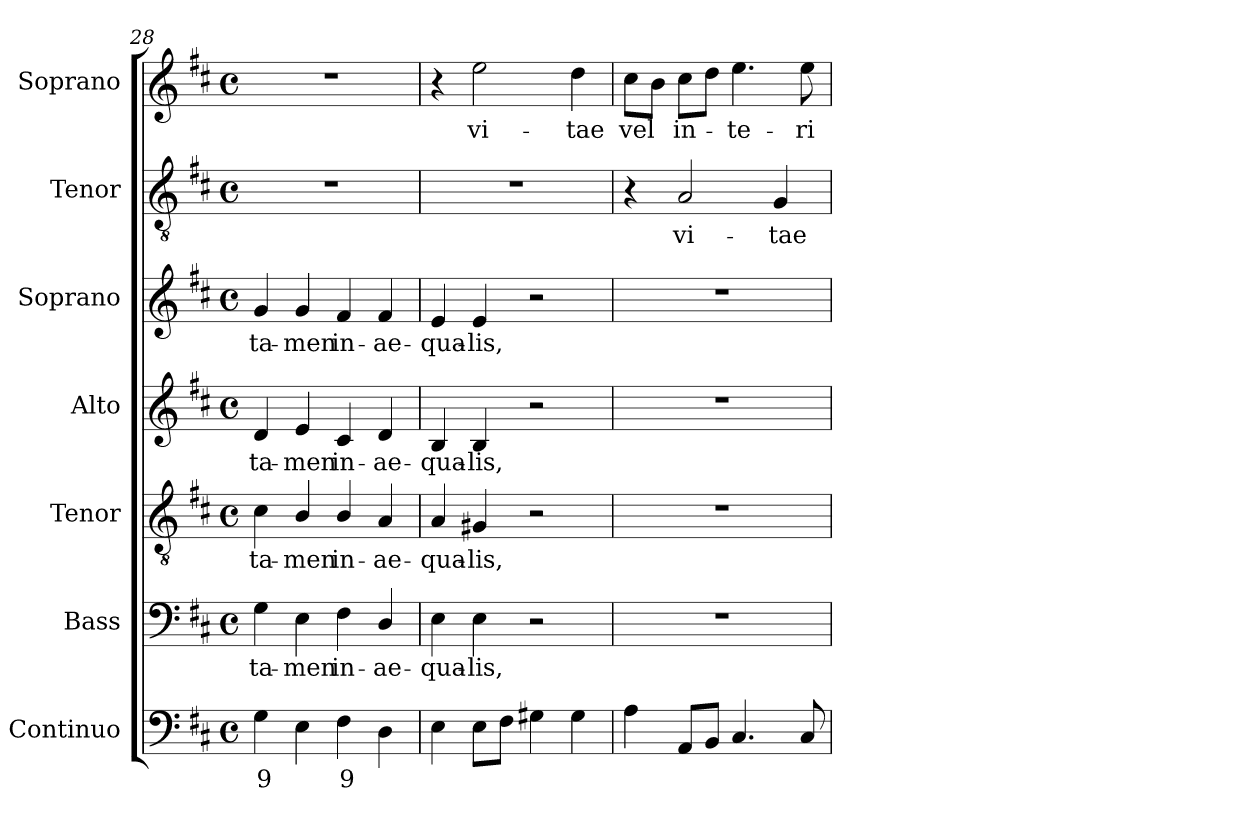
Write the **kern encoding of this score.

**kern	**text	**kern	**text	**kern	**text	**kern	**text	**kern	**text	**kern	**text	**kern	**text
*part7	*part7	*part6	*part6	*part5	*part5	*part4	*part4	*part3	*part3	*part2	*part2	*part1	*part1
*staff7	*staff7	*staff6	*staff6	*staff5	*staff5	*staff4	*staff4	*staff3	*staff3	*staff2	*staff2	*staff1	*staff1
*I"Continuo	*	*I"Bass	*	*I"Tenor	*	*I"Alto	*	*I"Soprano	*	*I"Tenor	*	*I"Soprano	*
*I'Cont.	*	*I'B.	*	*I'T.	*	*I'A.	*	*I'S.	*	*I'T.	*	*I'S.	*
*clefF4	*	*clefF4	*	*clefGv2	*	*clefG2	*	*clefG2	*	*clefGv2	*	*clefG2	*
*	*	*	*	*ITrd7c12	*	*	*	*	*	*ITrd7c12	*	*	*
*k[f#c#]	*	*k[f#c#]	*	*k[f#c#]	*	*k[f#c#]	*	*k[f#c#]	*	*k[f#c#]	*	*k[f#c#]	*
*D:	*	*D:	*	*D:	*	*D:	*	*D:	*	*D:	*	*D:	*
*M4/4	*	*M4/4	*	*M4/4	*	*M4/4	*	*M4/4	*	*M4/4	*	*M4/4	*
*met(c)	*	*met(c)	*	*met(c)	*	*met(c)	*	*met(c)	*	*met(c)	*	*met(c)	*
=28	=28	=28	=28	=28	=28	=28	=28	=28	=28	=28	=28	=28	=28
!	!LO:LY:b:color=#000000	!	!	!	!	!	!	!	!	!	!	!	!
!	!	!	!LO:LY:b:color=#000000	!	!	!	!	!	!	!	!	!	!
!	!	!	!	!	!LO:LY:b:color=#000000	!	!	!	!	!	!	!	!
!	!	!	!	!	!	!	!LO:LY:b:color=#000000	!	!	!	!	!	!
!	!	!	!	!	!	!	!	!	!LO:LY:b:color=#000000	!	!	!	!
4Gi\	9	4Gi\	ta-	4C#i\	ta-	4di/	ta-	4gi/	ta-	1r	.	1r	.
!	!	!	!LO:LY:b:color=#000000	!	!	!	!	!	!	!	!	!	!
!	!	!	!	!	!LO:LY:b:color=#000000	!	!	!	!	!	!	!	!
!	!	!	!	!	!	!	!LO:LY:b:color=#000000	!	!	!	!	!	!
!	!	!	!	!	!	!	!	!	!LO:LY:b:color=#000000	!	!	!	!
4Ei\	.	4Ei\	-men	4BBi/	-men	4ei/	-men	4gi/	-men	.	.	.	.
!	!LO:LY:b:color=#000000	!	!	!	!	!	!	!	!	!	!	!	!
!	!	!	!LO:LY:b:color=#000000	!	!	!	!	!	!	!	!	!	!
!	!	!	!	!	!LO:LY:b:color=#000000	!	!	!	!	!	!	!	!
!	!	!	!	!	!	!	!LO:LY:b:color=#000000	!	!	!	!	!	!
!	!	!	!	!	!	!	!	!	!LO:LY:b:color=#000000	!	!	!	!
4F#i\	9	4F#i\	in-	4BBi/	in-	4c#i/	in-	4f#i/	in-	.	.	.	.
!	!	!	!LO:LY:b:color=#000000	!	!	!	!	!	!	!	!	!	!
!	!	!	!	!	!LO:LY:b:color=#000000	!	!	!	!	!	!	!	!
!	!	!	!	!	!	!	!LO:LY:b:color=#000000	!	!	!	!	!	!
!	!	!	!	!	!	!	!	!	!LO:LY:b:color=#000000	!	!	!	!
4Di\	.	4Di/	-ae-	4AAi/	-ae-	4di/	-ae-	4f#i/	-ae-	.	.	.	.
=29	=29	=29	=29	=29	=29	=29	=29	=29	=29	=29	=29	=29	=29
!	!	!	!LO:LY:b:color=#000000	!	!	!	!	!	!	!	!	!	!
!	!	!	!	!	!LO:LY:b:color=#000000	!	!	!	!	!	!	!	!
!	!	!	!	!	!	!	!LO:LY:b:color=#000000	!	!	!	!	!	!
!	!	!	!	!	!	!	!	!	!LO:LY:b:color=#000000	!	!	!	!
4Ei\	.	4Ei\	-qua-	4AAi/	-qua-	4Bi/	-qua-	4ei/	-qua-	1r	.	4r	.
!	!	!	!LO:LY:b:color=#000000	!	!	!	!	!	!	!	!	!	!
!	!	!	!	!	!LO:LY:b:color=#000000	!	!	!	!	!	!	!	!
!	!	!	!	!	!	!	!LO:LY:b:color=#000000	!	!	!	!	!	!
!	!	!	!	!	!	!	!	!	!LO:LY:b:color=#000000	!	!	!	!
!	!	!	!	!	!	!	!	!	!	!	!	!	!LO:LY:b:color=#000000
8Ei\L	.	4Ei\	-lis,	4GG#Xi/	-lis,	4Bi/	-lis,	4ei/	-lis,	.	.	2eei\	vi-
8F#i\J	.	.	.	.	.	.	.	.	.	.	.	.	.
4G#Xi\	.	2r	.	2r	.	2r	.	2r	.	.	.	.	.
!	!	!	!	!	!	!	!	!	!	!	!	!	!LO:LY:b:color=#000000
4G#i\	.	.	.	.	.	.	.	.	.	.	.	4ddi\	-tae
=30	=30	=30	=30	=30	=30	=30	=30	=30	=30	=30	=30	=30	=30
!	!	!	!	!	!	!	!	!	!	!	!	!	!LO:LY:b:color=#000000
4Ai\	.	1r	.	1r	.	1r	.	1r	.	4r	.	8cc#i\L	vel
.	.	.	.	.	.	.	.	.	.	.	.	8bi\J	.
!	!	!	!	!	!	!	!	!	!	!	!LO:LY:b:color=#000000	!	!
!	!	!	!	!	!	!	!	!	!	!	!	!	!LO:LY:b:color=#000000
8AAi/L	.	.	.	.	.	.	.	.	.	2AAi/	vi-	8cc#i\L	in-
8BBi/J	.	.	.	.	.	.	.	.	.	.	.	8ddi\J	.
!	!	!	!	!	!	!	!	!	!	!	!	!	!LO:LY:b:color=#000000
4.C#i/	.	.	.	.	.	.	.	.	.	.	.	4.eei\	-te-
!	!	!	!	!	!	!	!	!	!	!	!LO:LY:b:color=#000000	!	!
.	.	.	.	.	.	.	.	.	.	4GGi/	-tae	.	.
!	!	!	!	!	!	!	!	!	!	!	!	!	!LO:LY:b:color=#000000
8C#i/	.	.	.	.	.	.	.	.	.	.	.	8eei\	-ri-
=	=	=	=	=	=	=	=	=	=	=	=	=	=
*-	*-	*-	*-	*-	*-	*-	*-	*-	*-	*-	*-	*-	*-
